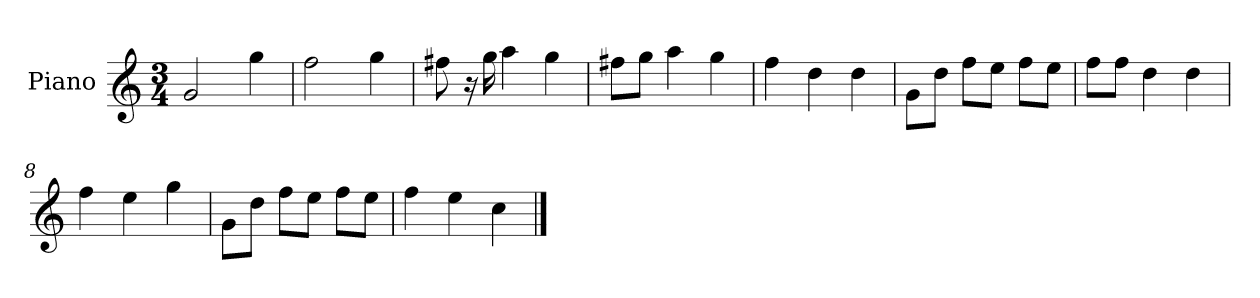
**kern
*part1
*staff1
*I"Piano
*I'P-no
*clefG2
*k[]
*M3/4
*MM181
=1
2g/
4gg\
=2
2ff\
4gg\
=3
8ff#X\
16r
16gg\
4aa\
4gg\
=4
8ff#X\L
8gg\J
4aa\
4gg\
=5
4ff\
4dd\
4dd\
=6
8g\L
8dd\J
8ff\L
8ee\J
8ff\L
8ee\J
=7
8ff\L
8ff\J
4dd\
4dd\
=8
4ff\
4ee\
4gg\
=9
8g\L
8dd\J
8ff\L
8ee\J
8ff\L
8ee\J
!!LO:LB:g=z
=10
4ff\
4ee\
4cc\
==
*-
